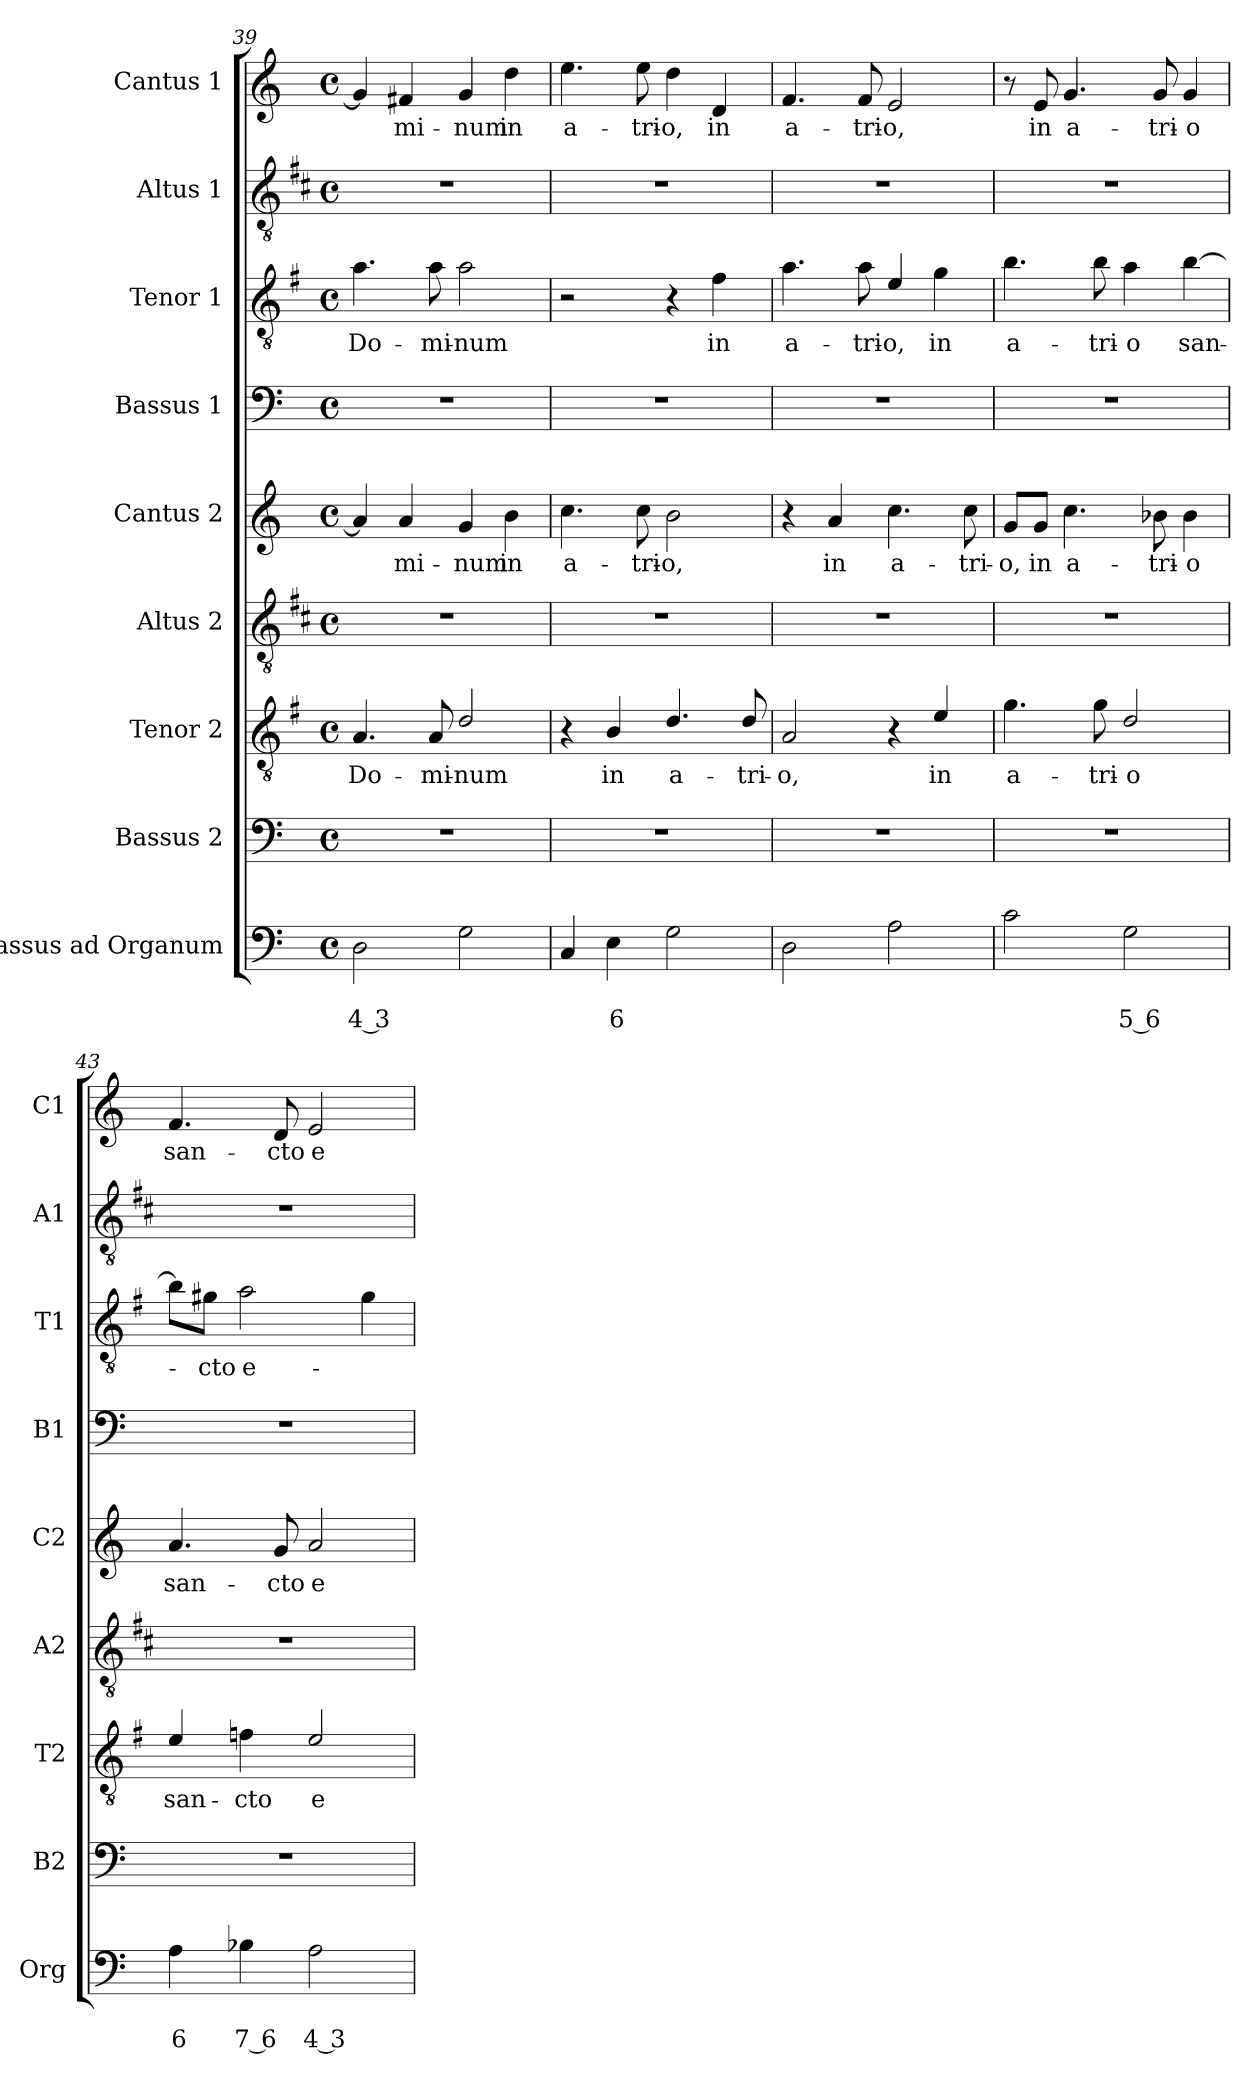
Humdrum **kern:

**kern	**text	**text	**kern	**kern	**text	**kern	**kern	**text	**kern	**kern	**text	**kern	**kern	**text
*part9	*part9	*part9	*part8	*part7	*part7	*part6	*part5	*part5	*part4	*part3	*part3	*part2	*part1	*part1
*staff9	*staff9	*staff9	*staff8	*staff7	*staff7	*staff6	*staff5	*staff5	*staff4	*staff3	*staff3	*staff2	*staff1	*staff1
*I"Bassus ad Organum	*	*	*I"Bassus 2	*I"Tenor 2	*	*I"Altus 2	*I"Cantus 2	*	*I"Bassus 1	*I"Tenor 1	*	*I"Altus 1	*I"Cantus 1	*
*I'Org	*	*	*I'B2	*I'T2	*	*I'A2	*I'C2	*	*I'B1	*I'T1	*	*I'A1	*I'C1	*
*clefF4	*	*	*clefF4	*clefGv2	*	*clefGv2	*clefG2	*	*clefF4	*clefGv2	*	*clefGv2	*clefG2	*
*	*	*	*	*ITrd4c7	*	*ITrd1c2	*	*	*	*ITrd4c7	*	*ITrd1c2	*	*
*k[]	*	*	*k[]	*k[]	*	*k[]	*k[]	*	*k[]	*k[]	*	*k[]	*k[]	*
*C:	*	*	*C:	*C:	*	*C:	*C:	*	*C:	*C:	*	*C:	*C:	*
*M4/4	*	*	*M4/4	*M4/4	*	*M4/4	*M4/4	*	*M4/4	*M4/4	*	*M4/4	*M4/4	*
*met(c)	*	*	*met(c)	*met(c)	*	*met(c)	*met(c)	*	*met(c)	*met(c)	*	*met(c)	*met(c)	*
=39	=39	=39	=39	=39	=39	=39	=39	=39	=39	=39	=39	=39	=39	=39
!	!	!LO:LY:b	!	!	!LO:LY:b	!	!	!	!	!	!LO:LY:b	!	!	!
2D\	.	4 3	1r	4.D/	Do-	1r	4a/]	.	1r	4.d\	Do-	1r	4g/]	.
!	!	!	!	!	!	!	!	!LO:LY:b	!	!	!	!	!	!LO:LY:b
.	.	.	.	.	.	.	4a/	-mi-	.	.	.	.	4f#X/	-mi-
!	!	!	!	!	!LO:LY:b	!	!	!	!	!	!LO:LY:b	!	!	!
.	.	.	.	8D/	-mi-	.	.	.	.	8d\	-mi-	.	.	.
!	!	!	!	!	!LO:LY:b	!	!	!LO:LY:b	!	!	!LO:LY:b	!	!	!LO:LY:b
2G\	.	.	.	2G/	-num	.	4g/	-num	.	2d\	-num	.	4g/	-num
!	!	!	!	!	!	!	!	!LO:LY:b	!	!	!	!	!	!LO:LY:b
.	.	.	.	.	.	.	4b\	in	.	.	.	.	4dd\	in
=40	=40	=40	=40	=40	=40	=40	=40	=40	=40	=40	=40	=40	=40	=40
!	!	!	!	!	!	!	!	!LO:LY:b	!	!	!	!	!	!LO:LY:b
4C/	.	.	1r	4r	.	1r	4.cc\	a-	1r	2r	.	1r	4.ee\	a-
!	!	!LO:LY:b	!	!	!LO:LY:b	!	!	!	!	!	!	!	!	!
4E\	.	6	.	4E/	in	.	.	.	.	.	.	.	.	.
!	!	!	!	!	!	!	!	!LO:LY:b	!	!	!	!	!	!LO:LY:b
.	.	.	.	.	.	.	8cc\	-tri-	.	.	.	.	8ee\	-tri-
!	!	!	!	!	!LO:LY:b	!	!	!LO:LY:b	!	!	!	!	!	!LO:LY:b
2G\	.	.	.	4.G/	a-	.	2b\	-o,	.	4r	.	.	4dd\	-o,
!	!	!	!	!	!	!	!	!	!	!	!LO:LY:b	!	!	!LO:LY:b
.	.	.	.	.	.	.	.	.	.	4B\	in	.	4d/	in
!	!	!	!	!	!LO:LY:b	!	!	!	!	!	!	!	!	!
.	.	.	.	8G/	-tri-	.	.	.	.	.	.	.	.	.
=41	=41	=41	=41	=41	=41	=41	=41	=41	=41	=41	=41	=41	=41	=41
!	!	!	!	!	!LO:LY:b	!	!	!	!	!	!LO:LY:b	!	!	!LO:LY:b
2D\	.	.	1r	2D/	-o,	1r	4r	.	1r	4.d\	a-	1r	4.f/	a-
!	!	!	!	!	!	!	!	!LO:LY:b	!	!	!	!	!	!
.	.	.	.	.	.	.	4a/	in	.	.	.	.	.	.
!	!	!	!	!	!	!	!	!	!	!	!LO:LY:b	!	!	!LO:LY:b
.	.	.	.	.	.	.	.	.	.	8d\	-tri-	.	8f/	-tri-
!	!	!	!	!	!	!	!	!LO:LY:b	!	!	!LO:LY:b	!	!	!LO:LY:b
2A\	.	.	.	4r	.	.	4.cc\	a-	.	4A/	-o,	.	2e/	-o,
!	!	!	!	!	!LO:LY:b	!	!	!	!	!	!LO:LY:b	!	!	!
.	.	.	.	4A/	in	.	.	.	.	4c\	in	.	.	.
!	!	!	!	!	!	!	!	!LO:LY:b	!	!	!	!	!	!
.	.	.	.	.	.	.	8cc\	-tri-	.	.	.	.	.	.
=42	=42	=42	=42	=42	=42	=42	=42	=42	=42	=42	=42	=42	=42	=42
!	!	!	!	!	!LO:LY:b	!	!	!LO:LY:b	!	!	!LO:LY:b	!	!	!
2c\	.	.	1r	4.c\	a-	1r	8g/L	-o,	1r	4.e\	a-	1r	8r	.
!	!	!	!	!	!	!	!	!LO:LY:b	!	!	!	!	!	!LO:LY:b
.	.	.	.	.	.	.	8g/J	in	.	.	.	.	8e/	in
!	!	!	!	!	!	!	!	!LO:LY:b	!	!	!	!	!	!LO:LY:b
.	.	.	.	.	.	.	4.cc\	a-	.	.	.	.	4.g/	a-
!	!	!	!	!	!LO:LY:b	!	!	!	!	!	!LO:LY:b	!	!	!
.	.	.	.	8c\	-tri-	.	.	.	.	8e\	-tri-	.	.	.
!	!	!LO:LY:b	!	!	!LO:LY:b	!	!	!	!	!	!LO:LY:b	!	!	!
2G\	.	5 6	.	2G/	-o	.	.	.	.	4d\	-o	.	.	.
!	!	!	!	!	!	!	!	!LO:LY:b	!	!	!	!	!	!LO:LY:b
.	.	.	.	.	.	.	8b-X\	-tri-	.	.	.	.	8g/	-tri-
!	!	!	!	!	!	!	!	!LO:LY:b	!	!	!LO:LY:b	!	!	!LO:LY:b
.	.	.	.	.	.	.	4b-\	-o	.	[4e\	san-	.	4g/	-o
=43	=43	=43	=43	=43	=43	=43	=43	=43	=43	=43	=43	=43	=43	=43
!	!	!LO:LY:b	!	!	!LO:LY:b	!	!	!LO:LY:b	!	!	!	!	!	!LO:LY:b
4A\	.	6	1r	4A/	san-	1r	4.a/	san-	1r	8e\L]	.	1r	4.f/	san-
!	!	!	!	!	!	!	!	!	!	!	!LO:LY:b	!	!	!
.	.	.	.	.	.	.	.	.	.	8c#X\J	-cto	.	.	.
!	!	!LO:LY:b	!	!	!LO:LY:b	!	!	!	!	!	!LO:LY:b	!	!	!
4B-X\	.	7 6	.	4B-X\	-cto	.	.	.	.	2d\	e-	.	.	.
!	!	!	!	!	!	!	!	!LO:LY:b	!	!	!	!	!	!LO:LY:b
.	.	.	.	.	.	.	8g/	-cto	.	.	.	.	8d/	-cto
!	!	!LO:LY:b	!	!	!LO:LY:b	!	!	!LO:LY:b	!	!	!	!	!	!LO:LY:b
2A\	.	4 3	.	2A/	e-	.	2a/	e-	.	.	.	.	2e/	e-
.	.	.	.	.	.	.	.	.	.	4c#\	.	.	.	.
=	=	=	=	=	=	=	=	=	=	=	=	=	=	=
*-	*-	*-	*-	*-	*-	*-	*-	*-	*-	*-	*-	*-	*-	*-
